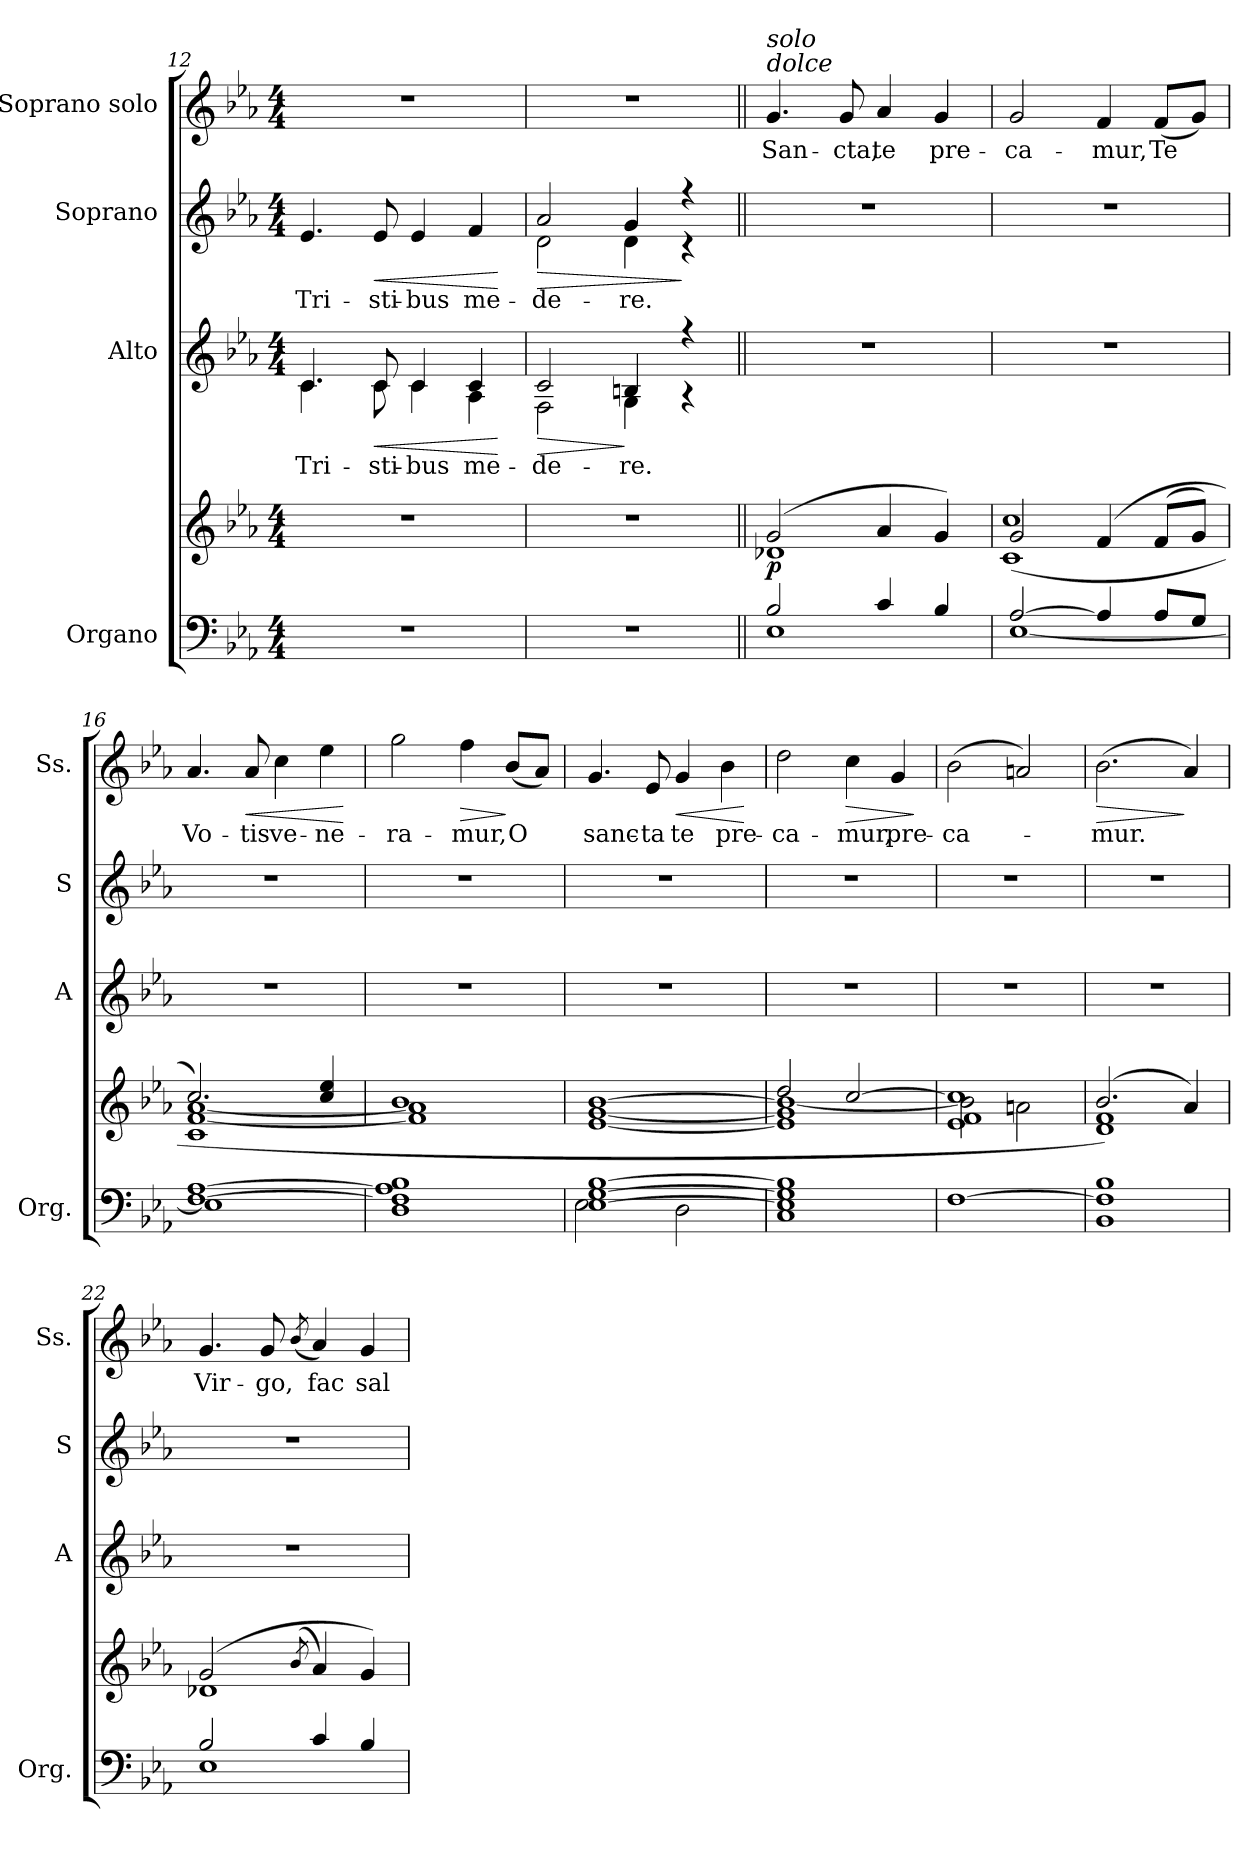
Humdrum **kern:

**kern	**kern	**dynam	**kern	**text	**dynam	**kern	**text	**dynam	**kern	**text	**dynam
*part4	*part4	*part4	*part3	*part3	*part3	*part2	*part2	*part2	*part1	*part1	*part1
*staff5	*staff4	*staff4/5	*staff3	*staff3	*staff3	*staff2	*staff2	*staff2	*staff1	*staff1	*staff1
*I"Organo	*	*	*I"Alto	*	*	*I"Soprano	*	*	*I"Soprano solo	*	*
*I'Org.	*	*	*I'A	*	*	*I'S	*	*	*I'Ss.	*	*
*clefF4	*clefG2	*	*clefG2	*	*	*clefG2	*	*	*clefG2	*	*
*k[b-e-a-]	*k[b-e-a-]	*	*k[b-e-a-]	*	*	*k[b-e-a-]	*	*	*k[b-e-a-]	*	*
*c:	*c:	*	*c:	*	*	*c:	*	*	*c:	*	*
*M4/4	*M4/4	*	*M4/4	*	*	*M4/4	*	*	*M4/4	*	*
=12	=12	=12	=12	=12	=12	=12	=12	=12	=12	=12	=12
*	*	*	*^	*	*	*	*	*	*	*	*
1r	1r	.	4.c/	4.c\	Tri-	.	4.e-/	Tri-	.	1r	.	.
!	!	!	!	!	!	!LO:HP:b	!	!	!LO:HP:b	!	!	!
.	.	.	8c/	8c\	-sti-	<	8e-/	-sti-	<	.	.	.
.	.	.	4c/	4c\	-bus	.	4e-/	-bus	.	.	.	.
.	.	.	4c/	4A-\	me-	.	4f/	me-	.	.	.	.
*	*	*	*v	*v	*	*	*	*	*	*	*	*
.	.	.	.	.	[	.	.	[	.	.	.
=13	=13	=13	=13	=13	=13	=13	=13	=13	=13	=13	=13
!	!	!	!	!	!LO:HP:b	!	!	!LO:HP:b	!	!	!
*	*	*	*^	*	*	*^	*	*	*	*	*
1r	1r	.	2c/	2F\	-de-	>	2a-/	2d\	-de-	>	1r	.	.
.	.	.	4Bn/	4G\	-re.	]	4g/	4d\	-re.	.	.	.	.
.	.	.	4r	4r	.	.	4r	4r	.	]	.	.	.
!!LO:PB:g=z
=14||	=14||	=14||	=14||	=14||	=14||	=14||	=14||	=14||	=14||	=14||	=14||	=14||	=14||
*^	*^	*	*	*	*	*	*	*	*	*	*	*	*
!	!	!	!	!	!	!	!	!	!	!	!	!	!LO:TX:a:i:t=dolce	!	!
!	!	!	!	!	!	!	!	!	!	!	!	!	!LO:TX:a:i:t=solo	!	!
!	!	!	!	!LO:DY:a=2	!	!	!	!	!	!	!	!	!	!	!
*	*	*	*	*	*v	*v	*	*	*	*	*	*	*	*	*
*	*	*	*	*	*	*	*	*v	*v	*	*	*	*	*
2B-/	1E-	(>2g/	1d-X	p	1r	.	.	1r	.	.	4.g/	San-	.
.	.	.	.	.	.	.	.	.	.	.	8g/	-cta,	.
4c/	.	4a-/	.	.	.	.	.	.	.	.	4a-/	te	.
4B-/	.	4g/)	.	.	.	.	.	.	.	.	4g/	pre-	.
=15	=15	=15	=15	=15	=15	=15	=15	=15	=15	=15	=15	=15	=15
[>2A-/	[<1E-	(>2g/	(>1c 1cc	.	1r	.	.	1r	.	.	2g/	-ca-	.
4A-/]	.	(4f/	.	.	.	.	.	.	.	.	4f/	-mur,	.
8A-/L	.	(>8f/L	.	.	.	.	.	.	.	.	(<8f/L	Te	.
8G/J)	.	8g/J)	.	.	.	.	.	.	.	.	8g/J)	.	.
=16	=16	=16	=16	=16	=16	=16	=16	=16	=16	=16	=16	=16	=16
[>1F [>1A-	1E-]	2.cc/)	1c [<1f [<1a-	.	1r	.	.	1r	.	.	4.a-/	Vo-	.
!	!	!	!	!	!	!	!	!	!	!	!	!	!LO:HP:b
.	.	.	.	.	.	.	.	.	.	.	8a-/	-tis	<
.	.	.	.	.	.	.	.	.	.	.	4cc\	ve-	.
.	.	4cc/ 4ee-/	.	.	.	.	.	.	.	.	4ee-\	-ne-	.
*v	*v	*	*	*	*	*	*	*	*	*	*	*	*
*	*v	*v	*	*	*	*	*	*	*	*	*	*
.	.	.	.	.	.	.	.	.	.	.	[
=17	=17	=17	=17	=17	=17	=17	=17	=17	=17	=17	=17
*	*^	*	*	*	*	*	*	*	*	*	*
1D 1F] 1A-] 1B-	1b-	1f] 1a-]	.	1r	.	.	1r	.	.	2gg\	-ra-	.
!	!	!	!	!	!	!	!	!	!	!	!	!LO:HP:b
.	.	.	.	.	.	.	.	.	.	4ff\	-mur,	>
.	.	.	.	.	.	.	.	.	.	(<8b-/L	O	]
.	.	.	.	.	.	.	.	.	.	8a-/J)	.	.
*	*v	*v	*	*	*	*	*	*	*	*	*	*
=18	=18	=18	=18	=18	=18	=18	=18	=18	=18	=18	=18
*^	*	*	*	*	*	*	*	*	*	*	*
[>1E- [>1G [>1B-	2E-\	[1e- [1g [1b-	.	1r	.	.	1r	.	.	4.g/	sanc-	.
.	.	.	.	.	.	.	.	.	.	8e-/	-ta	.
!	!	!	!	!	!	!	!	!	!	!	!	!LO:HP:b
.	2D\	.	.	.	.	.	.	.	.	4g/	te	<
.	.	.	.	.	.	.	.	.	.	4b-\	pre-	.
*v	*v	*	*	*	*	*	*	*	*	*	*	*
.	.	.	.	.	.	.	.	.	.	.	[
=19	=19	=19	=19	=19	=19	=19	=19	=19	=19	=19	=19
*	*^	*	*	*	*	*	*	*	*	*	*
1C 1E-] 1G] 1B-]	2dd/	1e-] 1g] 1b-_	.	1r	.	.	1r	.	.	2dd\	-ca-	.
!	!	!	!	!	!	!	!	!	!	!	!	!LO:HP:b
.	[>2cc/	.	.	.	.	.	.	.	.	4cc\	-mur,	>
.	.	.	.	.	.	.	.	.	.	4g/	pre-	.
*	*v	*v	*	*	*	*	*	*	*	*	*	*
.	.	.	.	.	.	.	.	.	.	.	]
=20	=20	=20	=20	=20	=20	=20	=20	=20	=20	=20	=20
*	*^	*	*	*	*	*	*	*	*	*	*
[1F	(>1e- 1f 1cc]	2b-\]	.	1r	.	.	1r	.	.	(>2b-\	-ca-	.
.	.	2an\	.	.	.	.	.	.	.	2an/)	.	.
!!LO:LB:g=z
=21	=21	=21	=21	=21	=21	=21	=21	=21	=21	=21	=21	=21
!	!	!	!	!	!	!	!	!	!	!	!	!LO:HP:b
1BB- 1F] 1B-	(>2.b-/	1d 1f)	.	1r	.	.	1r	.	.	(>2.b-\	-mur.	>
.	4a-/)	.	.	.	.	.	.	.	.	4a-/)	.	]
=22	=22	=22	=22	=22	=22	=22	=22	=22	=22	=22	=22	=22
*^	*	*	*	*	*	*	*	*	*	*	*	*
2B-/	1E-	(>2g/	1d-X	.	1r	.	.	1r	.	.	4.g/	Vir-	.
.	.	.	.	.	.	.	.	.	.	.	8g/	-go,	.
.	.	(>8qb-/	.	.	.	.	.	.	.	.	(<8qb-/	.	.
4c/	.	4a-/)	.	.	.	.	.	.	.	.	4a-/)	fac	.
4B-/	.	4g/)	.	.	.	.	.	.	.	.	4g/	sal-	.
*v	*v	*	*	*	*	*	*	*	*	*	*	*	*
*	*v	*v	*	*	*	*	*	*	*	*	*	*
=	=	=	=	=	=	=	=	=	=	=	=
*-	*-	*-	*-	*-	*-	*-	*-	*-	*-	*-	*-
